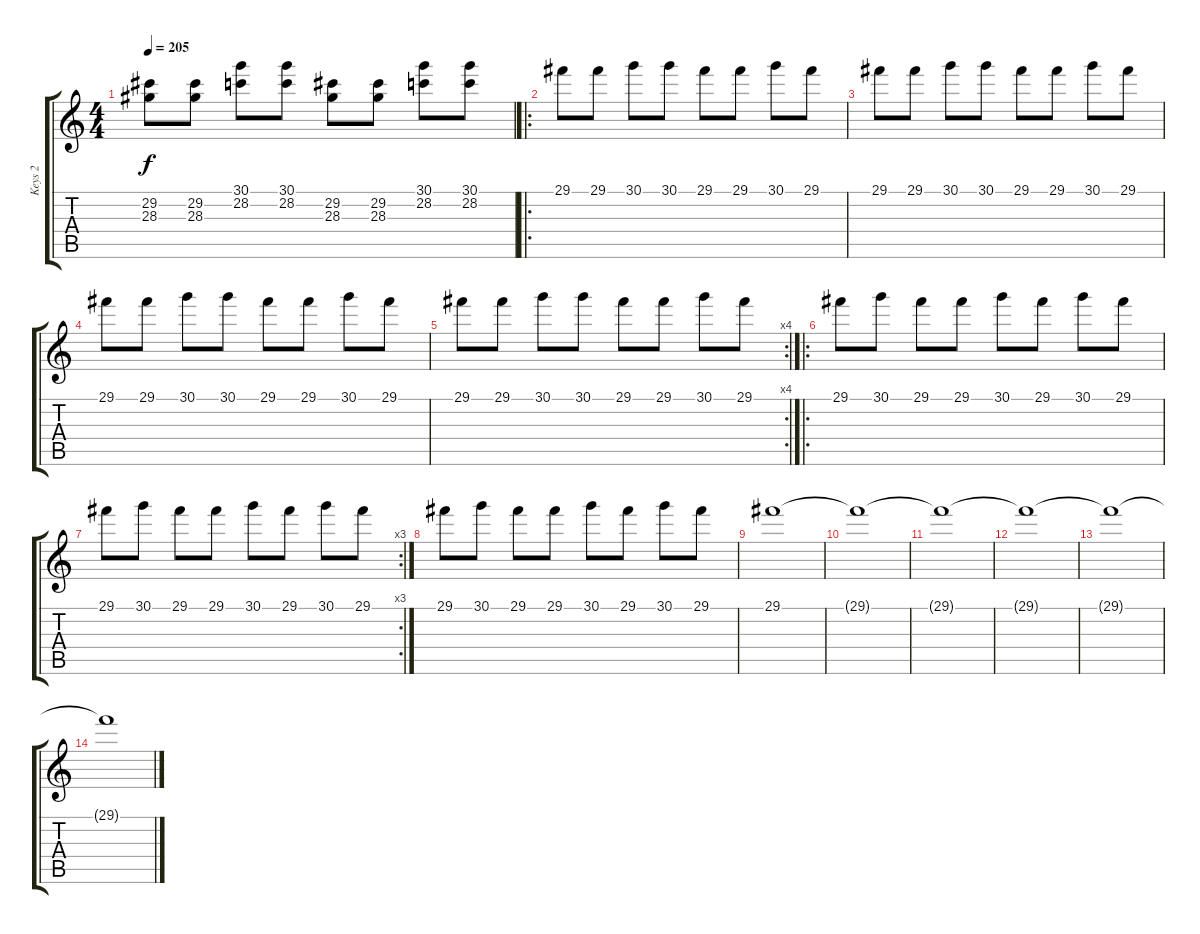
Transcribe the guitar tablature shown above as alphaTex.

\track ("Keys 2" "Keys 2") {instrument tangoaccordion}
\staff {score tabs}
\tuning (Db4 Ab3 E3 B2 Gb2 B1) {hide}
\ts (4 4)
\tempo 205
\clef g2
\ks c
(29.2 28.3).8{dy f} (29.2 28.3).8 (30.1 28.2).8 (30.1 28.2).8 (29.2 28.3).8 (29.2 28.3).8 (30.1 28.2).8 (30.1 28.2).8 |
\ro
29.1.8 29.1.8 30.1.8 30.1.8 29.1.8 29.1.8 30.1.8 29.1.8 |
29.1.8 29.1.8 30.1.8 30.1.8 29.1.8 29.1.8 30.1.8 29.1.8 |
29.1.8 29.1.8 30.1.8 30.1.8 29.1.8 29.1.8 30.1.8 29.1.8 |
\rc 4
29.1.8 29.1.8 30.1.8 30.1.8 29.1.8 29.1.8 30.1.8 29.1.8 |
\ro
29.1.8 30.1.8 29.1.8 29.1.8 30.1.8 29.1.8 30.1.8 29.1.8 |
\rc 3
29.1.8 30.1.8 29.1.8 29.1.8 30.1.8 29.1.8 30.1.8 29.1.8 |
29.1.8 30.1.8 29.1.8 29.1.8 30.1.8 29.1.8 30.1.8 29.1.8 |
29.1.1 |
29.1{t}.1 |
29.1{t}.1 |
29.1{t}.1{volume 0} |
29.1{t}.1 |
29.1{t}.1
